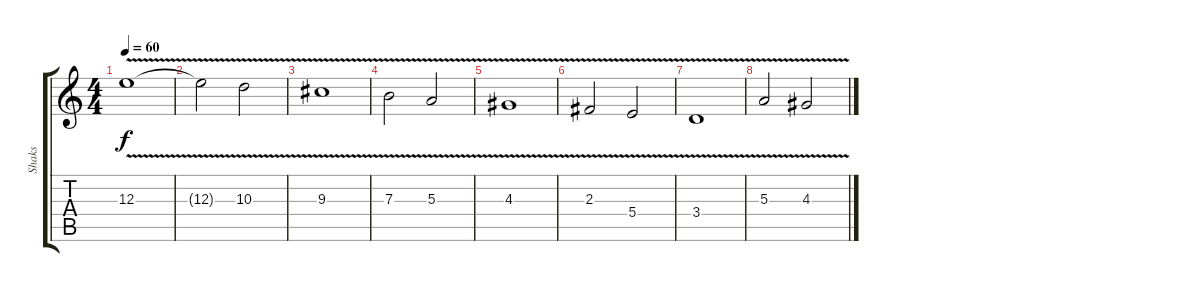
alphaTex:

\track ("Shaks" "Shaks") {instrument distortionguitar}
\staff {score tabs}
\tuning (Db4 Ab3 E3 B2 Gb2 Db2) {hide}
\ts (4 4)
\tempo 60
\clef g2
\ks c
12.3{v}.1{dy f} |
12.3{v t}.2 10.3{v}.2 |
9.3{v}.1 |
7.3{v}.2 5.3{v}.2 |
4.3{v}.1{volume 0} |
2.3{v}.2 5.4{v}.2 |
3.4{v}.1 |
5.3{v}.2 4.3{v}.2
